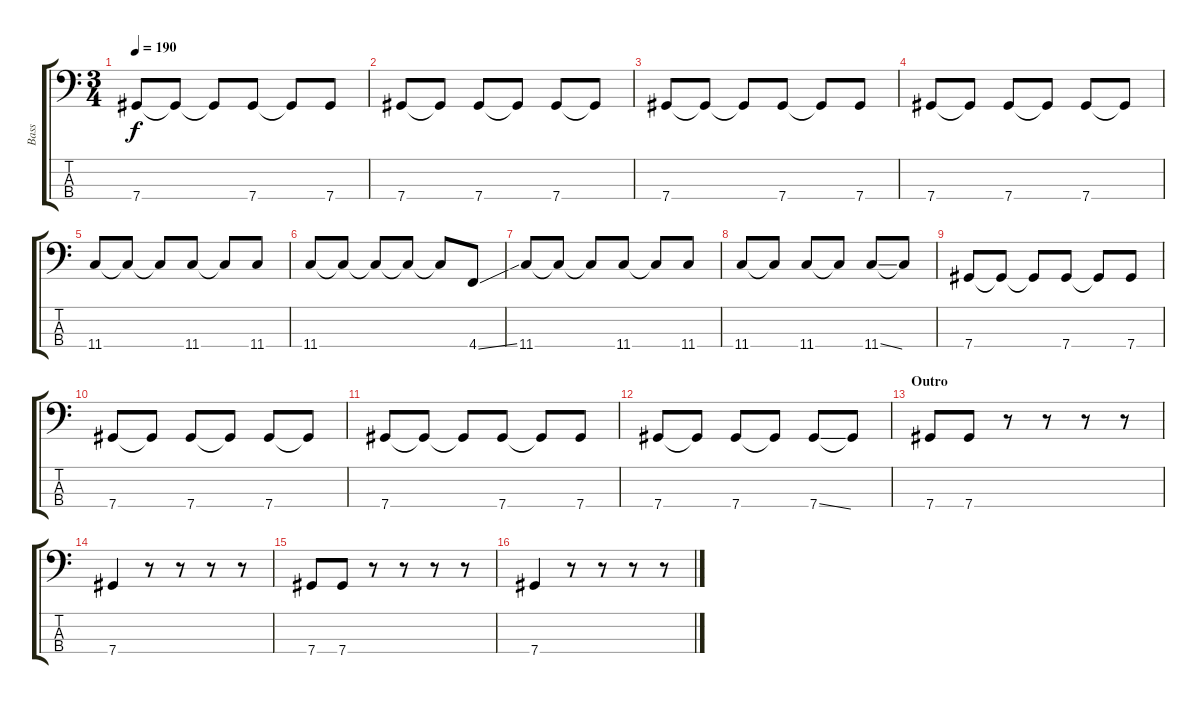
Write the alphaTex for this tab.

\track ("Bass" "Bass") {instrument electricbassfinger}
\staff {score tabs}
\tuning (Gb2 Db2 Ab1 Db1) {hide}
\ts (3 4)
\tempo 190
\clef f4
\ks c
7.4.8{dy f} 7.4{t}.8 7.4{t}.8 7.4.8 7.4{t}.8 7.4.8 |
7.4.8 7.4{t}.8 7.4.8 7.4{t}.8 7.4.8 7.4{t}.8 |
7.4.8 7.4{t}.8 7.4{t}.8 7.4.8 7.4{t}.8 7.4.8 |
7.4.8 7.4{t}.8 7.4.8 7.4{t}.8 7.4.8 7.4{t}.8 |
11.4.8 11.4{t}.8 11.4{t}.8 11.4.8 11.4{t}.8 11.4.8 |
11.4.8 11.4{t}.8 11.4{t}.8 11.4{t}.8 11.4{t}.8 4.4{ss}.8 |
11.4.8 11.4{t}.8 11.4{t}.8 11.4.8 11.4{t}.8 11.4.8 |
11.4.8 11.4{t}.8 11.4.8 11.4{t}.8 11.4{ss}.8 11.4{t}.8 |
7.4.8 7.4{t}.8 7.4{t}.8 7.4.8 7.4{t}.8 7.4.8 |
7.4.8 7.4{t}.8 7.4.8 7.4{t}.8 7.4.8 7.4{t}.8 |
7.4.8 7.4{t}.8 7.4{t}.8 7.4.8 7.4{t}.8 7.4.8 |
7.4.8 7.4{t}.8 7.4.8 7.4{t}.8 7.4{ss}.8 7.4{t}.8 |
\section ("" "Outro")
7.4.8 7.4.8 r.8 r.8 r.8 r.8 |
7.4.4 r.8 r.8 r.8 r.8 |
7.4.8 7.4.8 r.8 r.8 r.8 r.8 |
7.4.4 r.8 r.8 r.8 r.8
